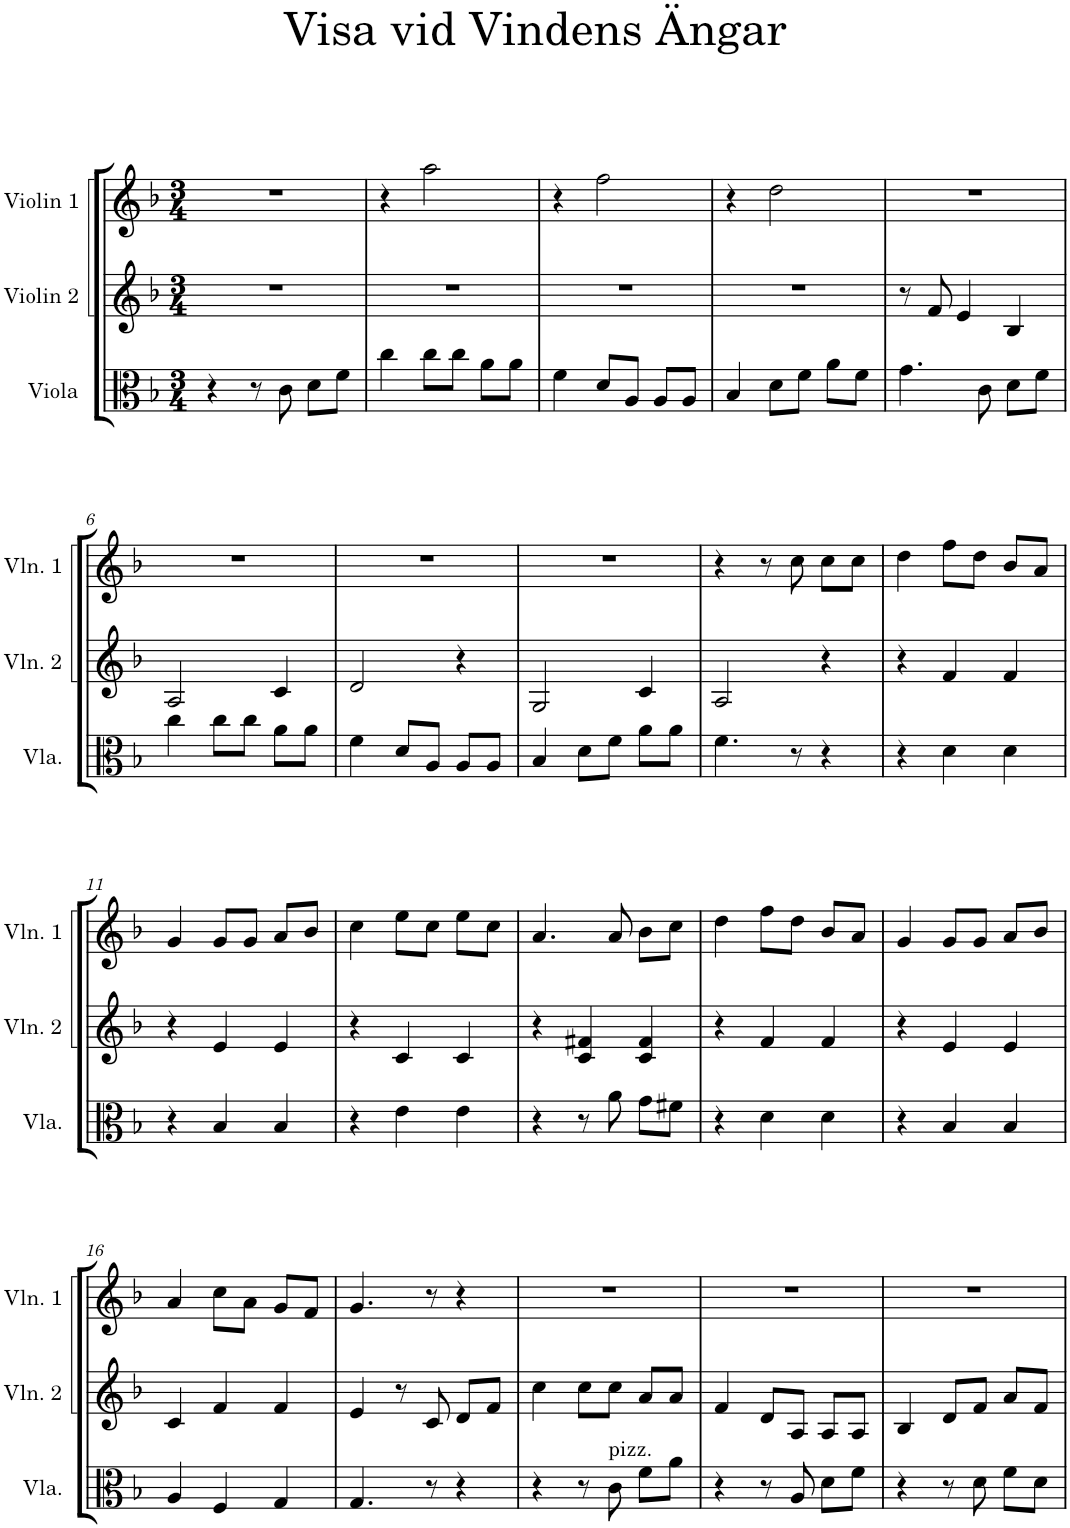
**kern	**kern	**kern
*part3	*part2	*part1
*staff3	*staff2	*staff1
*I"Viola	*I"Violin 2	*I"Violin 1
*I'Vla.	*I'Vln. 2	*I'Vln. 1
*clefC3	*clefG2	*clefG2
*k[b-]	*k[b-]	*k[b-]
*M3/4	*M3/4	*M3/4
=1	=1	=1
4r	2.r	2.r
8r	.	.
8c\	.	.
8d\L	.	.
8f\J	.	.
=2	=2	=2
4cc\	2.r	4r
8cc\L	.	2aa\
8cc\J	.	.
8a\L	.	.
8a\J	.	.
=3	=3	=3
4f\	2.r	4r
8d/L	.	2ff\
8A/J	.	.
8A/L	.	.
8A/J	.	.
=4	=4	=4
4B-/	2.r	4r
8d\L	.	2dd\
8f\J	.	.
8a\L	.	.
8f\J	.	.
=5	=5	=5
4.g\	8r	2.r
.	8f/	.
.	4e/	.
8c\	.	.
8d\L	4B-/	.
8f\J	.	.
!!LO:LB:g=z
=6	=6	=6
4cc\	2A/	2.r
8cc\L	.	.
8cc\J	.	.
8a\L	4c/	.
8a\J	.	.
=7	=7	=7
4f\	2d/	2.r
8d/L	.	.
8A/J	.	.
8A/L	4r	.
8A/J	.	.
=8	=8	=8
4B-/	2G/	2.r
8d\L	.	.
8f\J	.	.
8a\L	4c/	.
8a\J	.	.
=9	=9	=9
4.f\	2A/	4r
.	.	8r
8r	.	8cc\
4r	4r	8cc\L
.	.	8cc\J
=10	=10	=10
4r	4r	4dd\
4d\	4f/	8ff\L
.	.	8dd\J
4d\	4f/	8b-/L
.	.	8a/J
!!LO:LB:g=z
=11	=11	=11
4r	4r	4g/
4B-/	4e/	8g/L
.	.	8g/J
4B-/	4e/	8a/L
.	.	8b-/J
=12	=12	=12
4r	4r	4cc\
4e\	4c/	8ee\L
.	.	8cc\J
4e\	4c/	8ee\L
.	.	8cc\J
=13	=13	=13
4r	4r	4.a/
8r	4c/ 4f#X/	.
8a\	.	8a/
8g\L	4c/ 4f#/	8b-\L
8f#X\J	.	8cc\J
=14	=14	=14
4r	4r	4dd\
4d\	4f/	8ff\L
.	.	8dd\J
4d\	4f/	8b-/L
.	.	8a/J
=15	=15	=15
4r	4r	4g/
4B-/	4e/	8g/L
.	.	8g/J
4B-/	4e/	8a/L
.	.	8b-/J
!!LO:LB:g=z
=16	=16	=16
4A/	4c/	4a/
4F/	4f/	8cc\L
.	.	8a\J
4G/	4f/	8g/L
.	.	8f/J
=17	=17	=17
4.G/	4e/	4.g/
.	8r	.
8r	8c/	8r
4r	8d/L	4r
.	8f/J	.
=18	=18	=18
4r	4cc\	2.r
8r	8cc\L	.
!LO:TX:a:t=pizz.	!	!
8c\	8cc\J	.
8f\L	8a/L	.
8a\J	8a/J	.
=19	=19	=19
4r	4f/	2.r
8r	8d/L	.
8A/	8A/J	.
8d\L	8A/L	.
8f\J	8A/J	.
=20	=20	=20
4r	4B-/	2.r
8r	8d/L	.
8d\	8f/J	.
8f\L	8a/L	.
8d\J	8f/J	.
=	=	=
*-	*-	*-
